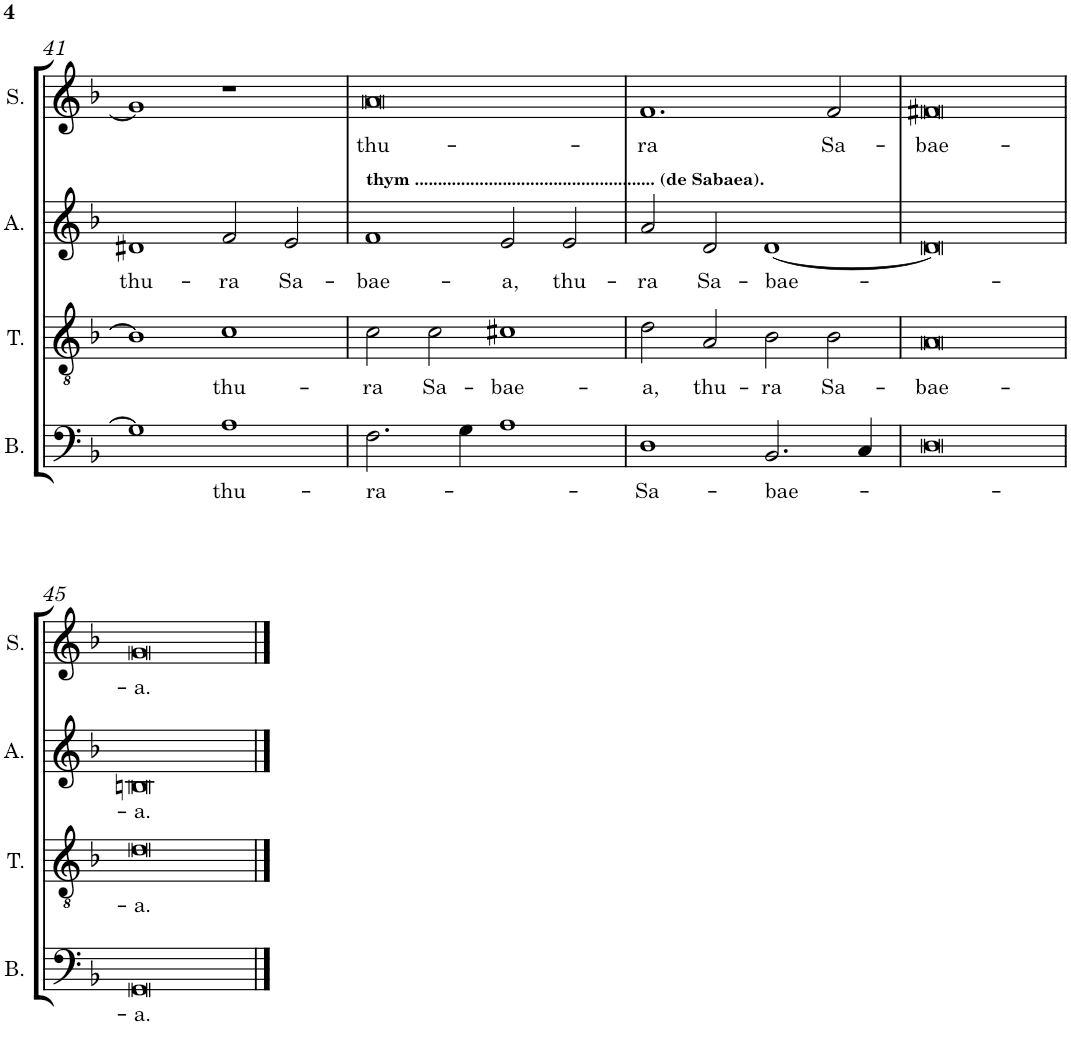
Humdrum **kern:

**kern	**text	**kern	**text	**kern	**text	**kern	**text
*part4	*part4	*part3	*part3	*part2	*part2	*part1	*part1
*staff4	*staff4	*staff3	*staff3	*staff2	*staff2	*staff1	*staff1
*I"Basse	*	*I"Ténor	*	*I"Alto	*	*I"Soprano	*
*I'B.	*	*I'T.	*	*I'A.	*	*I'S.	*
!!LO:PB:g=z
*clefF4	*	*clefGv2	*	*clefG2	*	*clefG2	*
*Trd7c12	*	*	*	*Trd1c2	*	*	*
*k[b-]	*	*k[b-]	*	*k[b-]	*	*k[b-]	*
*M4/2	*	*M4/2	*	*M4/2	*	*M4/2	*
=41	=41	=41	=41	=41	=41	=41	=41
!	!	!	!	!	!LO:LY:b	!	!
1G#]	.	1B]	.	1d#X	thu-	1g#]	.
!	!LO:LY:b	!	!LO:LY:b	!	!LO:LY:b	!	!
1A	thu-	1c	thu-	2f/	-ra	1r	.
!	!	!	!	!	!LO:LY:b	!	!
.	.	.	.	2e/	Sa-	.	.
=42	=42	=42	=42	=42	=42	=42	=42
!	!	!	!	!	!	!LO:TX:b:B:t=thym .................................................... (de Sabaea).	!
!	!LO:LY:b	!	!LO:LY:b	!	!LO:LY:b	!	!LO:LY:b
2.F\	-ra-	2c\	-ra	1f	-bae-	0a	thu-
!	!	!	!LO:LY:b	!	!	!	!
.	.	2c\	Sa-	.	.	.	.
4G\	.	.	.	.	.	.	.
!	!	!	!LO:LY:b	!	!LO:LY:b	!	!
1A	.	1c#X	-bae-	2e/	-a,	.	.
!	!	!	!	!	!LO:LY:b	!	!
.	.	.	.	2e/	thu-	.	.
=43	=43	=43	=43	=43	=43	=43	=43
!	!LO:LY:b	!	!LO:LY:b	!	!LO:LY:b	!	!LO:LY:b
1D	-Sa-	2d\	-a,	2a/	-ra	1.f	-ra
!	!	!	!LO:LY:b	!	!LO:LY:b	!	!
.	.	2A/	thu-	2d/	Sa-	.	.
!	!LO:LY:b	!	!LO:LY:b	!	!LO:LY:b	!	!
2.BB-/	-bae-	2B-\	-ra	[1d	-bae-	.	.
!	!	!	!LO:LY:b	!	!	!	!LO:LY:b
.	.	2B-\	Sa-	.	.	2f/	Sa-
4C/	.	.	.	.	.	.	.
=44	=44	=44	=44	=44	=44	=44	=44
!	!	!	!LO:LY:b	!	!	!	!LO:LY:b
0D	.	0A	-bae-	0d]	.	0f#X	-bae-
!!LO:LB:g=z
=45	=45	=45	=45	=45	=45	=45	=45
!	!LO:LY:b	!	!LO:LY:b	!	!LO:LY:b	!	!LO:LY:b
0GG	-a.	0d	-a.	0Bn	-a.	0g	-a.
==	==	==	==	==	==	==	==
*-	*-	*-	*-	*-	*-	*-	*-
